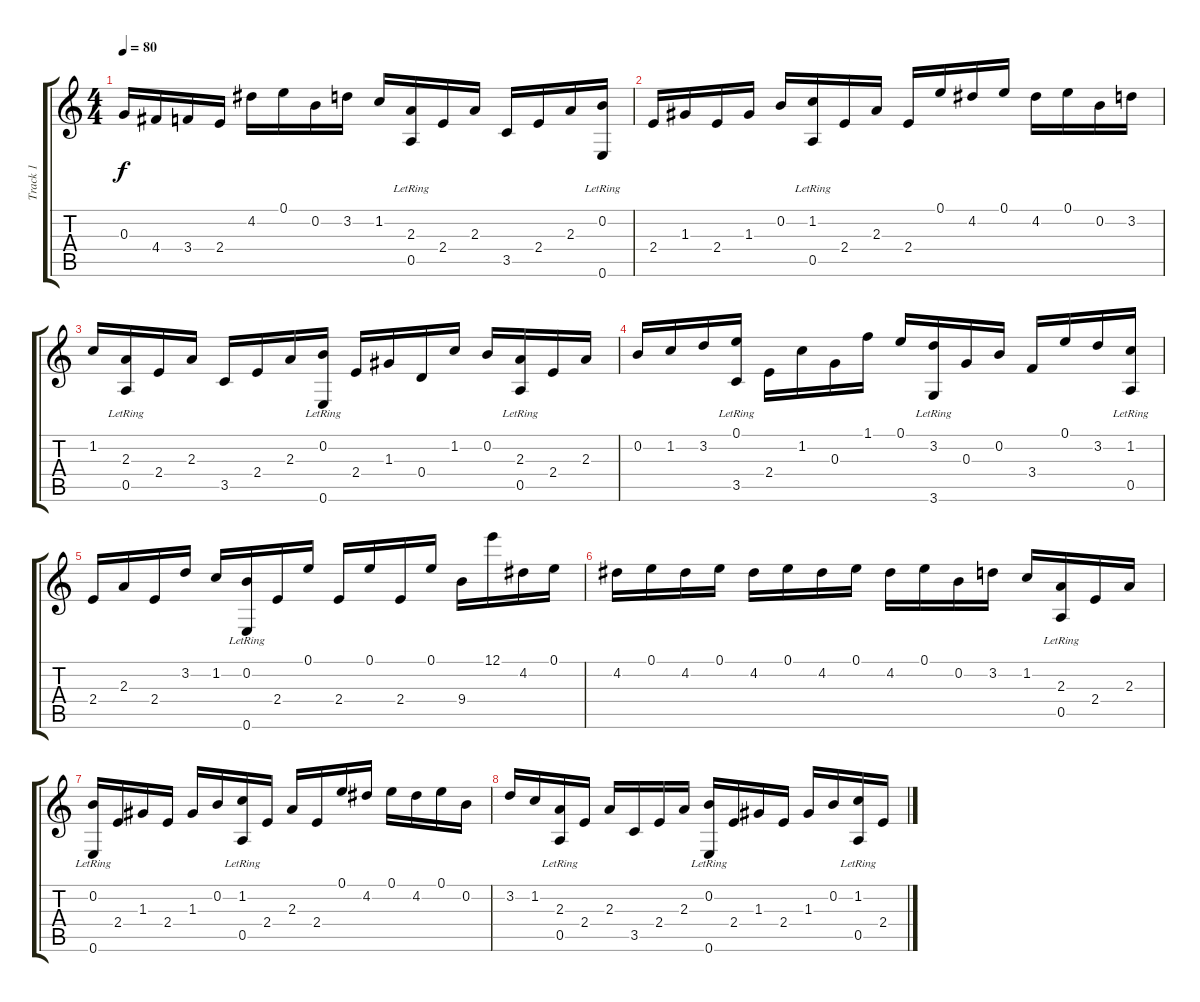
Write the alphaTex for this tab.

\track ("Track 1" "Track 1") {instrument acousticguitarsteel}
\staff {score tabs}
\tuning (E4 B3 G3 D3 A2 E2) {hide}
\ts (4 4)
\tempo 80
\clef g2
\ks c
0.3.16{dy f} 4.4.16 3.4.16 2.4.16 4.2.16 0.1.16 0.2.16 3.2.16 1.2.16 (2.3{lr} 0.5{lr}).16 2.4.16 2.3.16 3.5.16 2.4.16 2.3.16 (0.2{lr} 0.6{lr}).16 |
2.4.16 1.3.16 2.4.16 1.3.16 0.2.16 (1.2{lr} 0.5{lr}).16 2.4.16 2.3.16 2.4.16 0.1.16 4.2.16 0.1.16 4.2.16 0.1.16 0.2.16 3.2.16 |
1.2.16 (2.3{lr} 0.5{lr}).16 2.4.16 2.3.16 3.5.16 2.4.16 2.3.16 (0.2{lr} 0.6{lr}).16 2.4.16 1.3.16 0.4.16 1.2.16 0.2.16 (2.3{lr} 0.5{lr}).16 2.4.16 2.3.16 |
0.2.16 1.2.16 3.2.16 (0.1{lr} 3.5{lr}).16 2.4.16 1.2.16 0.3.16 1.1.16 0.1.16 (3.2{lr} 3.6{lr}).16 0.3.16 0.2.16 3.4.16 0.1.16 3.2.16 (1.2{lr} 0.5{lr}).16 |
2.4.16 2.3.16 2.4.16 3.2.16 1.2.16 (0.2{lr} 0.6{lr}).16 2.4.16 0.1.16 2.4.16 0.1.16 2.4.16 0.1.16 9.4.16 12.1.16 4.2.16 0.1.16 |
4.2.16 0.1.16 4.2.16 0.1.16 4.2.16 0.1.16 4.2.16 0.1.16 4.2.16 0.1.16 0.2.16 3.2.16 1.2.16 (2.3{lr} 0.5{lr}).16 2.4.16 2.3.16 |
(0.2{lr} 0.6{lr}).16 2.4.16 1.3.16 2.4.16 1.3.16 0.2.16 (1.2{lr} 0.5{lr}).16 2.4.16 2.3.16 2.4.16 0.1.16 4.2.16 0.1.16 4.2.16 0.1.16 0.2.16 |
3.2.16 1.2.16 (2.3{lr} 0.5{lr}).16 2.4.16 2.3.16 3.5.16 2.4.16 2.3.16 (0.2{lr} 0.6{lr}).16 2.4.16 1.3.16 2.4.16 1.3.16 0.2.16 (1.2{lr} 0.5{lr}).16 2.4.16
